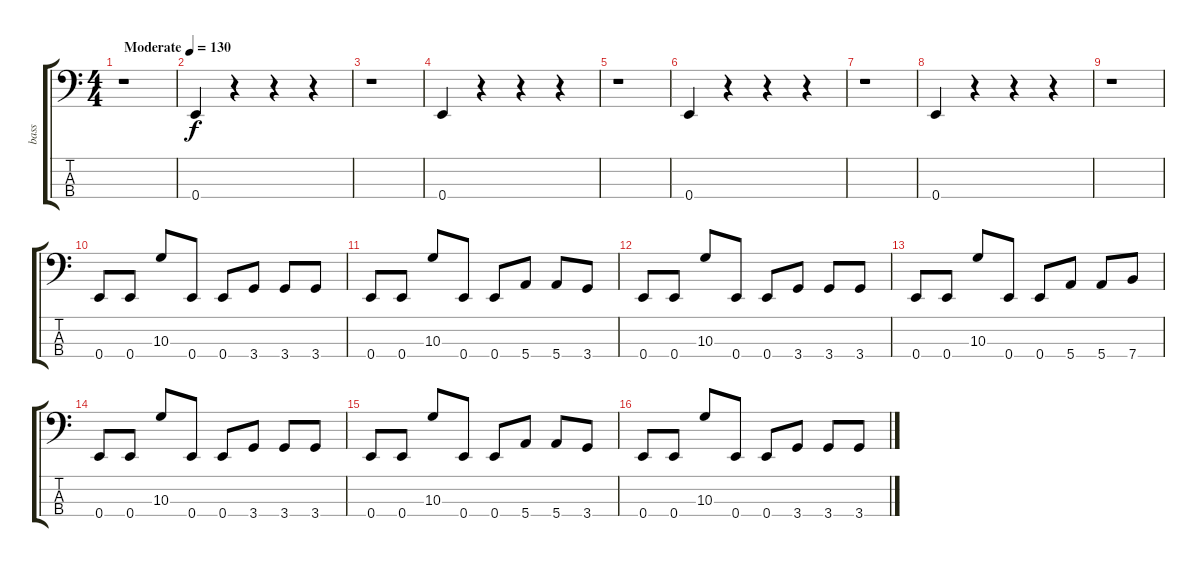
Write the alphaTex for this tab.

\track ("bass" "bass") {instrument contrabass}
\staff {score tabs}
\tuning (G2 D2 A1 E1) {hide}
\ts (4 4)
\tempo (130 "Moderate")
\clef f4
\ks c
r.1{dy f instrument contrabass} |
0.4.4 r.4 r.4 r.4 |
r.1 |
0.4.4 r.4 r.4 r.4 |
r.1 |
0.4.4 r.4 r.4 r.4 |
r.1 |
0.4.4 r.4 r.4 r.4 |
r.1 |
0.4.8 0.4.8 10.3.8 0.4.8 0.4.8 3.4.8 3.4.8 3.4.8 |
0.4.8 0.4.8 10.3.8 0.4.8 0.4.8 5.4.8 5.4.8 3.4.8 |
0.4.8 0.4.8 10.3.8 0.4.8 0.4.8 3.4.8 3.4.8 3.4.8 |
0.4.8 0.4.8 10.3.8 0.4.8 0.4.8 5.4.8 5.4.8 7.4.8 |
0.4.8 0.4.8 10.3.8 0.4.8 0.4.8 3.4.8 3.4.8 3.4.8 |
0.4.8 0.4.8 10.3.8 0.4.8 0.4.8 5.4.8 5.4.8 3.4.8 |
0.4.8 0.4.8 10.3.8 0.4.8 0.4.8 3.4.8 3.4.8 3.4.8
